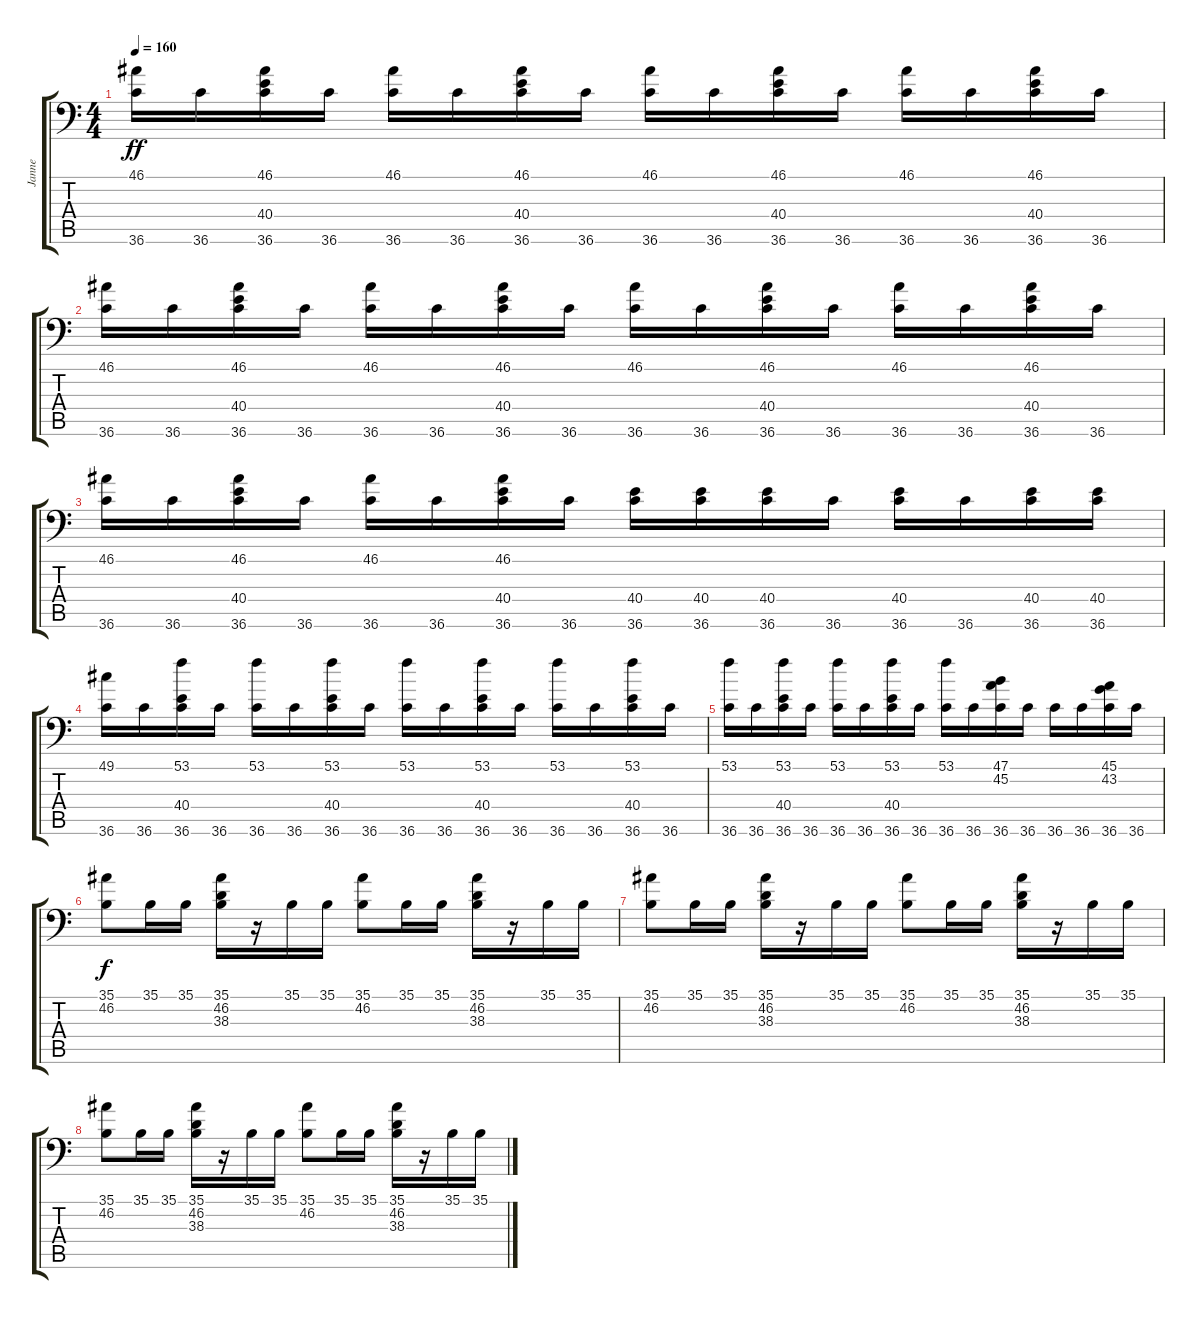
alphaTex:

\track ("Janne" "Janne") {instrument acousticgrandpiano}
\staff {score tabs}
\tuning (C-1 C-1 C-1 C-1 C-1 C-1) {hide}
\ts (4 4)
\tempo 160
\clef f4
\ks c
(46.1 36.6).16{dy ff} 36.6.16 (46.1 40.4 36.6).16 36.6.16 (46.1 36.6).16 36.6.16 (46.1 40.4 36.6).16 36.6.16 (46.1 36.6).16 36.6.16 (46.1 40.4 36.6).16 36.6.16 (46.1 36.6).16 36.6.16 (46.1 40.4 36.6).16 36.6.16 |
(46.1 36.6).16 36.6.16 (46.1 40.4 36.6).16 36.6.16 (46.1 36.6).16 36.6.16 (46.1 40.4 36.6).16 36.6.16 (46.1 36.6).16 36.6.16 (46.1 40.4 36.6).16 36.6.16 (46.1 36.6).16 36.6.16 (46.1 40.4 36.6).16 36.6.16 |
(46.1 36.6).16 36.6.16 (46.1 40.4 36.6).16 36.6.16 (46.1 36.6).16 36.6.16 (46.1 40.4 36.6).16 36.6.16 (40.4 36.6).16 (40.4 36.6).16 (40.4 36.6).16 36.6.16 (40.4 36.6).16 36.6.16 (40.4 36.6).16 (40.4 36.6).16 |
(49.1 36.6).16 36.6.16 (53.1 40.4 36.6).16 36.6.16 (53.1 36.6).16 36.6.16 (53.1 40.4 36.6).16 36.6.16 (53.1 36.6).16 36.6.16 (53.1 40.4 36.6).16 36.6.16 (53.1 36.6).16 36.6.16 (53.1 40.4 36.6).16 36.6.16 |
(53.1 36.6).16 36.6.16 (53.1 40.4 36.6).16 36.6.16 (53.1 36.6).16 36.6.16 (53.1 40.4 36.6).16 36.6.16 (53.1 36.6).16 36.6.16 (47.1 45.2 36.6).16 36.6.16 36.6.16 36.6.16 (45.1 43.2 36.6).16 36.6.16 |
(35.1 46.2).8{dy f} 35.1.16 35.1.16 (35.1 46.2 38.3).16 r.16 35.1.16 35.1.16 (35.1 46.2).8 35.1.16 35.1.16 (35.1 46.2 38.3).16 r.16 35.1.16 35.1.16 |
(35.1 46.2).8 35.1.16 35.1.16 (35.1 46.2 38.3).16 r.16 35.1.16 35.1.16 (35.1 46.2).8 35.1.16 35.1.16 (35.1 46.2 38.3).16 r.16 35.1.16 35.1.16 |
(35.1 46.2).8 35.1.16 35.1.16 (35.1 46.2 38.3).16 r.16 35.1.16 35.1.16 (35.1 46.2).8 35.1.16 35.1.16 (35.1 46.2 38.3).16 r.16 35.1.16 35.1.16
